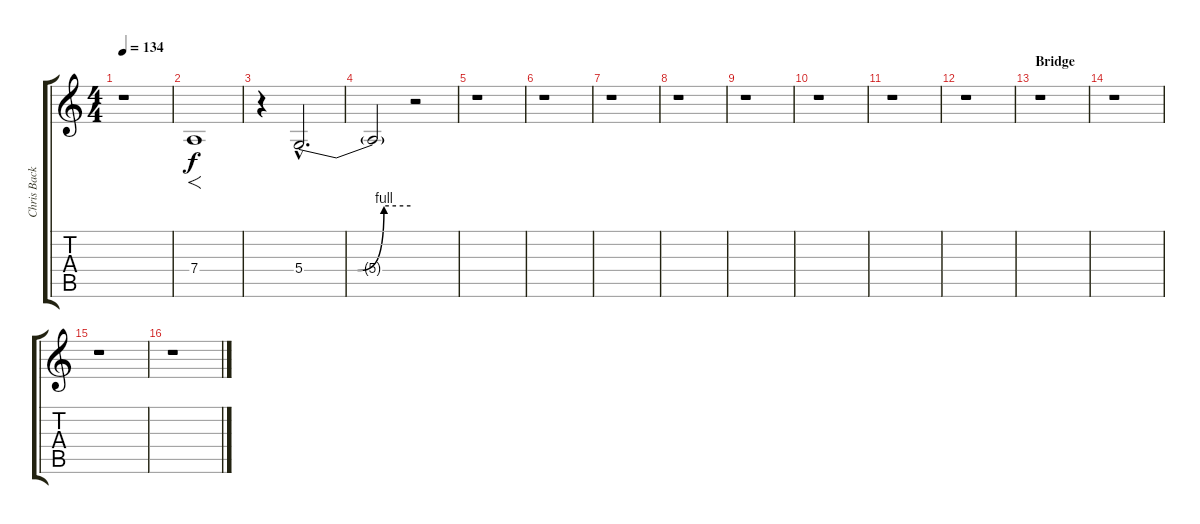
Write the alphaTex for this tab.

\track ("Chris Backing Vocals" "Chris Back") {instrument flute}
\staff {score tabs}
\tuning (E4 B3 G3 D3 A2 E2) {hide}
\ts (4 4)
\tempo 134
\clef g2
\ks c
r.1{dy f} |
7.4.1{f} |
r.4 5.4{be (custom 0 0 30 0 45 4 60 4) hac}.2{d} |
5.4{t}.2 r.2 |
r.1 |
r.1 |
r.1 |
r.1 |
r.1 |
r.1 |
r.1 |
r.1 |
\section ("" "Bridge")
r.1 |
r.1 |
r.1 |
r.1
